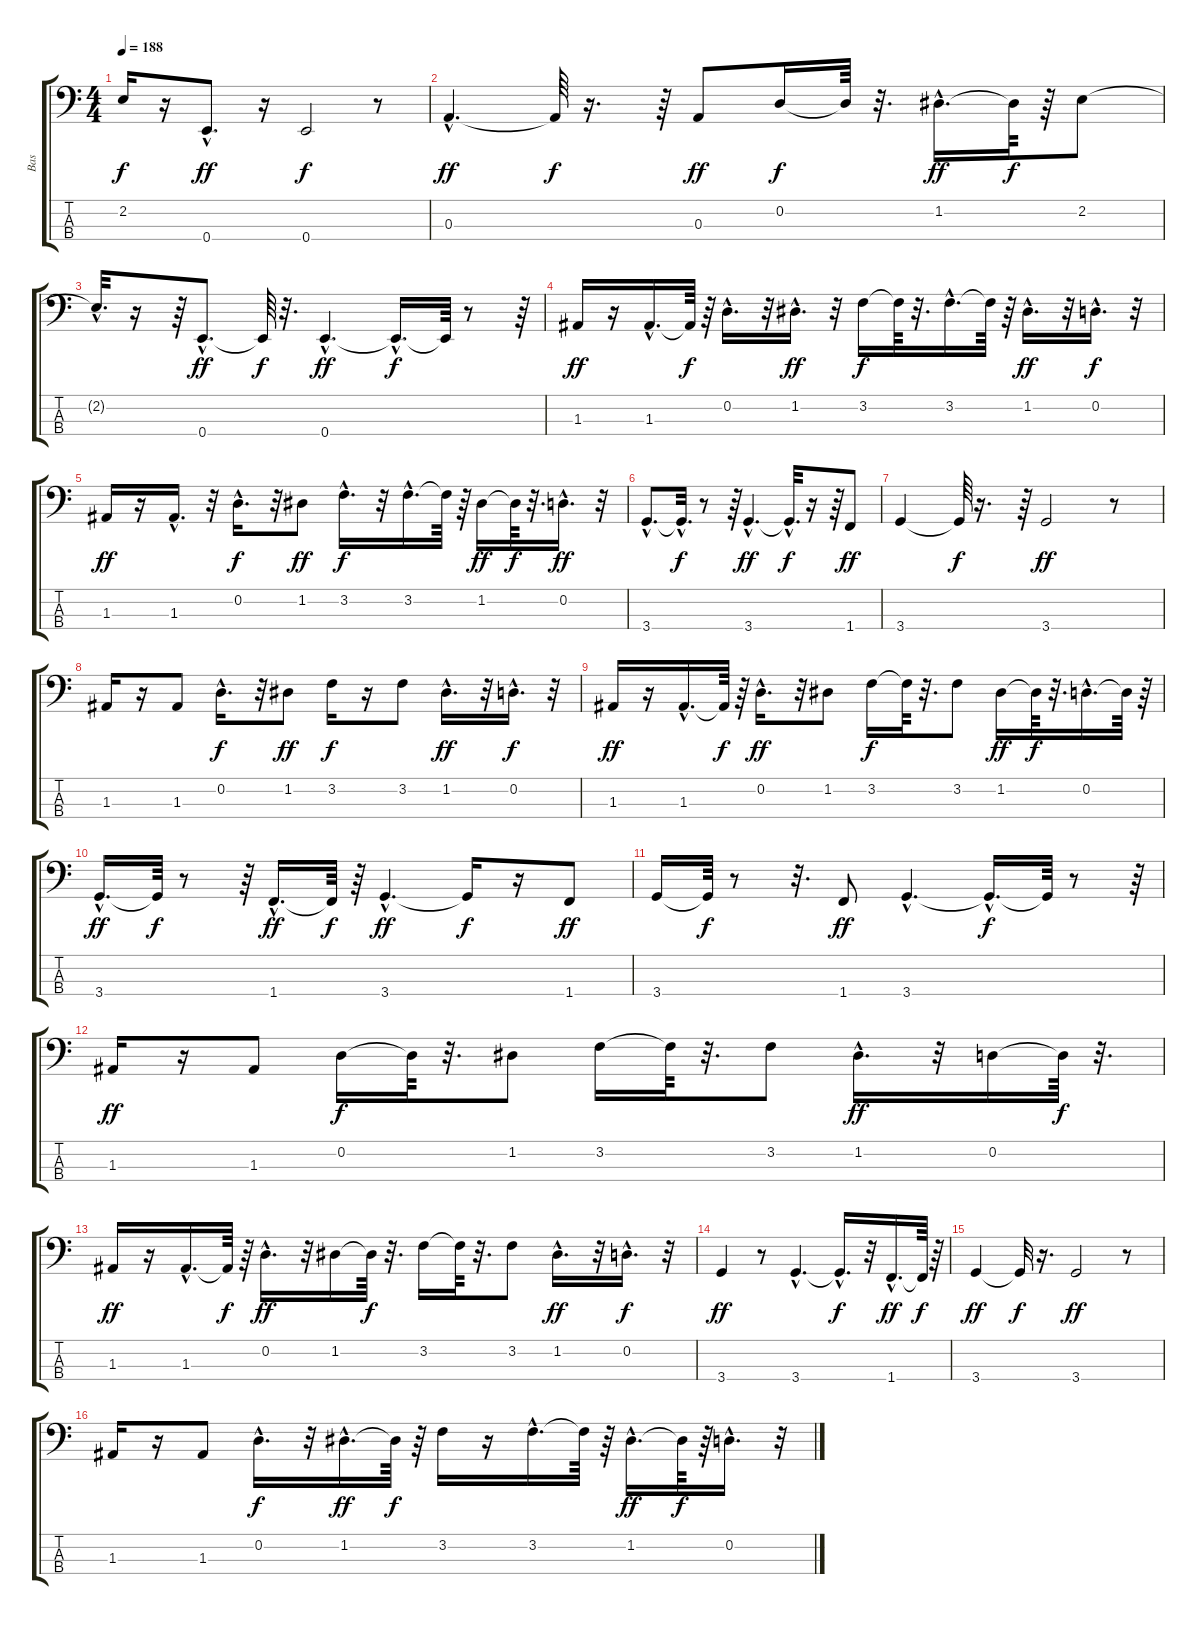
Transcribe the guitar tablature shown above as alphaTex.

\track ("Bas" "Bas") {instrument electricbassfinger}
\staff {score tabs}
\tuning (G2 D2 A1 E1) {hide}
\ts (4 4)
\tempo 188
\clef f4
\ks c
2.2{t}.16{dy f} r.16 0.4{hac}.8{d dy ff} r.16 0.4.2{dy f} r.8 |
0.3{hac}.4{d dy ff} 0.3{t}.64{dy f} r.16{d} r.64 0.3.8{dy ff} 0.2.16{dy f} 0.2{t}.64 r.32{d} 1.2{hac}.16{d dy ff} 1.2{t}.64{dy f} r.64 2.2.8 |
2.2{hac t}.32{d} r.16 r.64 0.4{hac}.8{d dy ff} 0.4{t}.64{dy f} r.32{d} 0.4{hac}.4{d dy ff} 0.4{hac t}.16{d dy f} 0.4{t}.64 r.8 r.64 |
1.3.16{dy ff} r.16 1.3{hac}.16{d} 1.3{t}.64{dy f} r.64 0.2{hac}.16{d} r.32 1.2{hac}.16{d dy ff} r.32 3.2.16{dy f} 3.2{t}.64 r.32{d} 3.2{hac}.16{d} 3.2{t}.64 r.64 1.2{hac}.16{d dy ff} r.32 0.2{hac}.16{d dy f} r.32 |
1.3.16{dy ff} r.16 1.3{hac}.16{d} r.32 0.2{hac}.16{d dy f} r.32 1.2.8{dy ff} 3.2{hac}.16{d dy f} r.32 3.2{hac}.16{d} 3.2{t}.64 r.64 1.2.16{dy ff} 1.2{t}.64{dy f} r.32{d} 0.2{hac}.16{d dy ff} r.32 |
3.4{hac}.8{d} 3.4{hac t}.32{d dy f} r.8 r.64 3.4{hac}.4{d dy ff} 3.4{hac t}.32{d dy f} r.16 r.64 1.4.8{dy ff} |
3.4.4 3.4{t}.64{dy f} r.16{d} r.64 3.4.2{dy ff} r.8 |
1.3.16 r.16 1.3.8 0.2{hac}.16{d dy f} r.32 1.2.8{dy ff} 3.2.16{dy f} r.16 3.2.8 1.2{hac}.16{d dy ff} r.32 0.2{hac}.16{d dy f} r.32 |
1.3.16{dy ff} r.16 1.3{hac}.16{d} 1.3{t}.64{dy f} r.64 0.2{hac}.16{d dy ff} r.32 1.2.8 3.2.16{dy f} 3.2{t}.64 r.32{d} 3.2.8 1.2.16{dy ff} 1.2{t}.64{dy f} r.32{d} 0.2{hac}.16{d} 0.2{t}.64 r.64 |
3.4{hac}.16{d dy ff} 3.4{t}.64{dy f} r.8 r.64 1.4{hac}.16{d dy ff} 1.4{t}.64{dy f} r.64 3.4{hac}.4{d dy ff} 3.4{t}.16{dy f} r.16 1.4.8{dy ff} |
3.4.16 3.4{t}.64{dy f} r.8 r.32{d} 1.4.8{dy ff} 3.4{hac}.4{d} 3.4{hac t}.16{d dy f} 3.4{t}.64 r.8 r.64 |
1.3.16{dy ff} r.16 1.3.8 0.2.16{dy f} 0.2{t}.64 r.32{d} 1.2.8 3.2.16 3.2{t}.64 r.32{d} 3.2.8 1.2{hac}.16{d dy ff} r.32 0.2.16 0.2{t}.64{dy f} r.32{d} |
1.3.16{dy ff} r.16 1.3{hac}.16{d} 1.3{t}.64{dy f} r.64 0.2{hac}.16{d dy ff} r.32 1.2.16 1.2{t}.64{dy f} r.32{d} 3.2.16 3.2{t}.64 r.32{d} 3.2.8 1.2{hac}.16{d dy ff} r.32 0.2{hac}.16{d dy f} r.32 |
3.4.4{dy ff} r.8 3.4{hac}.4{d} 3.4{hac t}.16{d dy f} r.32 1.4{hac}.16{d dy ff} 1.4{t}.64{dy f} r.64 |
3.4.4{dy ff} 3.4{t}.32{dy f} r.16{d} 3.4.2{dy ff} r.8 |
1.3.16 r.16 1.3.8 0.2{hac}.16{d dy f} r.32 1.2{hac}.16{d dy ff} 1.2{t}.64{dy f} r.64 3.2.16 r.16 3.2{hac}.16{d} 3.2{t}.64 r.64 1.2{hac}.16{d dy ff} 1.2{t}.64{dy f} r.64 0.2{hac}.16{d} r.32
